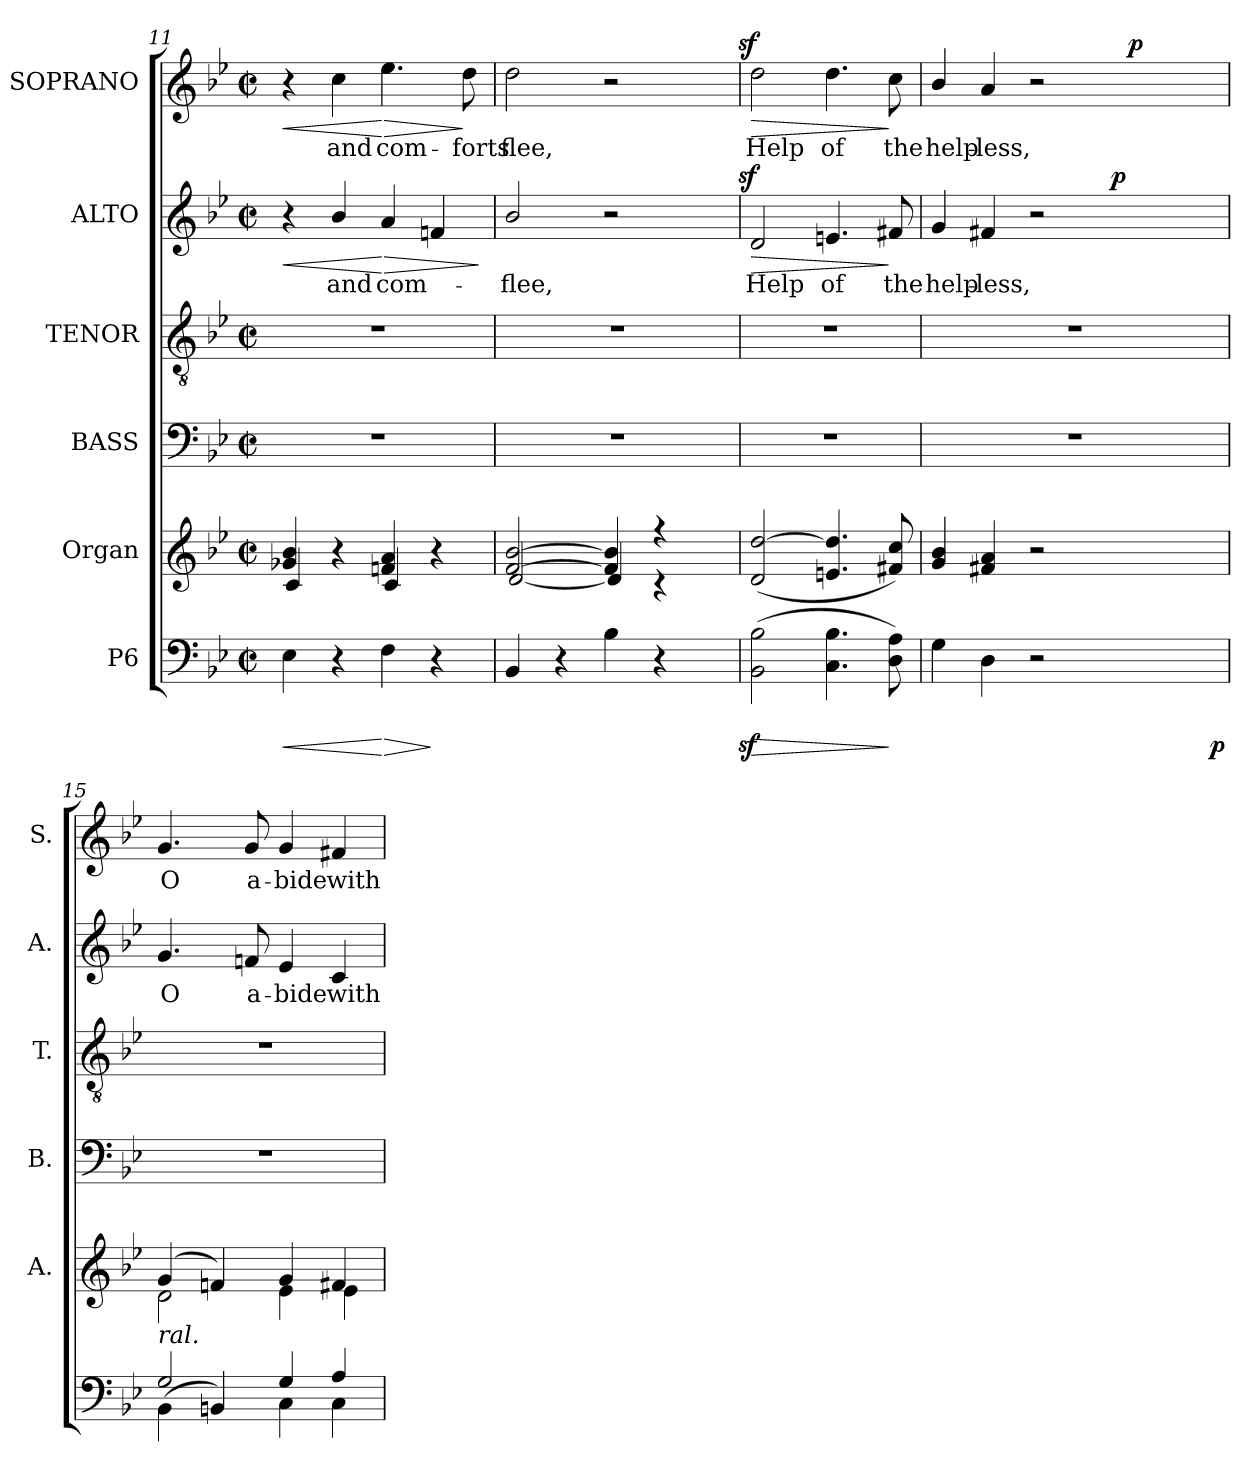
**kern	**dynam	**kern	**kern	**kern	**kern	**text	**dynam	**kern	**text	**dynam
*part6	*part6	*part5	*part4	*part3	*part2	*part2	*part2	*part1	*part1	*part1
*staff6	*staff6	*staff5	*staff4	*staff3	*staff2	*staff2	*staff2	*staff1	*staff1	*staff1
*I"P6	*	*I"Organ	*I"BASS	*I"TENOR	*I"ALTO	*	*	*I"SOPRANO	*	*
*	*	*I'A.	*I'B.	*I'T.	*I'A.	*	*	*I'S.	*	*
!!LO:LB:g=z
*clefF4	*	*clefG2	*clefF4	*clefGv2	*clefG2	*	*	*clefG2	*	*
*	*	*	*	*ITrd7c12	*	*	*	*	*	*
*k[b-e-]	*	*k[b-e-]	*k[b-e-]	*k[b-e-]	*k[b-e-]	*	*	*k[b-e-]	*	*
*B-:	*	*B-:	*B-:	*B-:	*B-:	*	*	*B-:	*	*
*M2/2	*	*M2/2	*M2/2	*M2/2	*M2/2	*	*	*M2/2	*	*
*met(c|)	*	*met(c|)	*met(c|)	*met(c|)	*met(c|)	*	*	*met(c|)	*	*
=11	=11	=11	=11	=11	=11	=11	=11	=11	=11	=11
!	!LO:HP:b	!	!	!	!	!	!LO:HP:b	!	!	!LO:HP:b
*	*	*^	*	*	*	*	*	*	*	*
4E-i\	<	4g-Xi/ 4b-i	4ci/	1r	1r	4r	.	<	4r	.	<
!	!	!	!	!	!	!	!LO:LY:b:color=#000000	!	!	!	!
!	!	!	!	!	!	!	!	!	!	!LO:LY:b:color=#000000	!
4r	.	4r	4ryy	.	.	4b-i/	and	.	4cci\	and	.
!	!LO:HP:n=1:b	!	!	!	!	!	!	!	!	!	!
!	!	!	!	!	!	!	!LO:LY:b:color=#000000	!LO:HP:n=1:b	!	!	!
!	!	!	!	!	!	!	!	!	!	!LO:LY:b:color=#000000	!LO:HP:n=1:b
4Fi\	[ >	4fni/ 4ai	4ci/	.	.	4ai/	com-	[ >	4.ee-i\	com-	[ >
4r	]	4r	4ryy	.	.	4fni/	.	.	.	.	.
!	!	!	!	!	!	!	!	!	!	!LO:LY:b:color=#000000	!
.	.	.	.	.	.	.	.	.	8ddi\	-forts	]
*	*	*v	*v	*	*	*	*	*	*	*	*
.	.	.	.	.	.	.	]	.	.	.
=12	=12	=12	=12	=12	=12	=12	=12	=12	=12	=12
*	*	*^	*	*	*	*	*	*	*	*
!	!	!	!	!	!	!	!LO:LY:b:color=#000000	!	!	!	!
!	!	!	!	!	!	!	!	!	!	!LO:LY:b:color=#000000	!
*^	*	*	*	*	*	*^	*	*	*^	*	*
4BB-i/	2ryy	.	[2fi/ [2b-i	[2di/	1r	1r	2b-i/	2ryy	flee,	.	2ddi\	2ryy	flee,	.
4r	.	.	.	.	.	.	.	.	.	.	.	.	.	.
4B-i\	4ryy	.	4fi/] 4b-i]	4di/]	.	.	2r	4ryy	.	.	2r	4ryy	.	.
4r	8ryy	.	4r	4r	.	.	.	8ryy	.	.	.	8ryy	.	.
.	16ryy	.	.	.	.	.	.	16ryy	.	.	.	16ryy	.	.
.	32ryy	.	.	.	.	.	.	32ryy	.	.	.	32ryy	.	.
.	64ryy	.	.	.	.	.	.	64ryy	.	.	.	64ryy	.	.
.	128...ryy	.	.	.	.	.	.	128...ryy	.	.	.	128...ryy	.	.
.	1024ryy	sf	.	.	.	.	.	1024ryy	.	sf	.	1024ryy	.	sf
=13	=13	=13	=13	=13	=13	=13	=13	=13	=13	=13	=13	=13	=13	=13
!	!	!LO:HP:b	!	!	!	!	!	!	!	!	!	!	!	!
*v	*v	*	*	*	*	*	*v	*v	*	*	*v	*v	*	*
*	*	*v	*v	*	*	*	*	*	*	*	*
*^	*	*^	*	*	*^	*	*	*^	*	*
!	!	!	!	!	!	!	!	!	!LO:LY:b:color=#000000	!LO:HP:b	!	!	!	!
*v	*v	*	*	*	*	*	*v	*v	*	*	*v	*v	*	*
*	*	*v	*v	*	*	*	*	*	*	*	*
*^	*	*^	*	*	*^	*	*	*^	*	*
!	!	!	!	!	!	!	!	!	!	!	!	!	!LO:LY:b:color=#000000	!LO:HP:b
*v	*v	*	*	*	*	*	*v	*v	*	*	*v	*v	*	*
*	*	*v	*v	*	*	*	*	*	*	*	*
(2BB-i\ 2B-i	>	(2di/ [2ddi	1r	1r	2di/	Help	>	2ddi\	Help	>
!	!	!	!	!	!	!LO:LY:b:color=#000000	!	!	!	!
!	!	!	!	!	!	!	!	!	!LO:LY:b:color=#000000	!
4.Ci\ 4.B-i	.	4.eni/ 4.ddi]	.	.	4.eni/	of	.	4.ddi\	of	.
!	!	!	!	!	!	!LO:LY:b:color=#000000	!	!	!	!
!	!	!	!	!	!	!	!	!	!LO:LY:b:color=#000000	!
8Di\ 8Ai)	]	8f#Xi/ 8cci)	.	.	8f#Xi/	the	]	8cci\	the	]
=14	=14	=14	=14	=14	=14	=14	=14	=14	=14	=14
!	!	!	!	!	!	!LO:LY:b:color=#000000	!	!	!	!
!	!	!	!	!	!	!	!	!	!LO:LY:b:color=#000000	!
*^	*	*	*	*	*^	*	*	*^	*	*
4Gi\	2ryy	.	4gi/ 4b-i	1r	1r	4gi/	2ryy	help-	.	4b-i/	2ryy	help-	.
!	!	!	!	!	!	!	!	!LO:LY:b:color=#000000	!	!	!	!	!
!	!	!	!	!	!	!	!	!	!	!	!	!LO:LY:b:color=#000000	!
4Di\	.	.	4f#Xi/ 4ai	.	.	4f#Xi/	.	-less,	.	4ai/	.	-less,	.
2r	4ryy	.	2r	.	.	2r	4ryy	.	.	2r	4ryy	.	.
.	8ryy	.	.	.	.	.	32ryy	.	.	.	16ryy	.	.
.	.	.	.	.	.	.	64ryy	.	.	.	.	.	.
.	.	.	.	.	.	.	128ryy	.	.	.	.	.	.
.	.	.	.	.	.	.	512.ryy	.	.	.	.	.	.
.	.	.	.	.	.	.	8ryy	.	p	.	.	.	.
.	.	.	.	.	.	.	.	.	.	.	64ryy	.	.
.	.	.	.	.	.	.	.	.	.	.	256ryy	.	.
.	.	.	.	.	.	.	.	.	.	.	8ryy	.	p
.	16ryy	.	.	.	.	.	.	.	.	.	.	.	.
.	.	.	.	.	.	.	16ryy	.	.	.	.	.	.
.	32ryy	.	.	.	.	.	.	.	.	.	.	.	.
.	.	.	.	.	.	.	.	.	.	.	32ryy	.	.
.	64ryy	.	.	.	.	.	.	.	.	.	.	.	.
.	128...ryy	.	.	.	.	.	.	.	.	.	.	.	.
.	.	.	.	.	.	.	.	.	.	.	128.ryy	.	.
.	.	.	.	.	.	.	256ryy	.	.	.	.	.	.
.	1024ryy	p	.	.	.	.	1024ryy	.	.	.	.	.	.
*	*	*	*	*	*	*v	*v	*	*	*	*	*	*
*	*	*	*	*	*	*	*	*	*v	*v	*	*
=15	=15	=15	=15	=15	=15	=15	=15	=15	=15	=15	=15
*	*	*	*^	*	*	*	*	*	*	*	*
*	*	*	*	*	*	*	*^	*	*	*^	*	*
!	!	!	!	!	!	!	!	!	!LO:LY:b:color=#000000	!	!	!	!	!
*	*	*	*	*	*	*	*v	*v	*	*	*	*	*	*
*	*	*	*	*	*	*	*	*	*	*v	*v	*	*
*	*	*	*	*	*	*	*^	*	*	*^	*	*
!	!	!	!	!	!	!	!	!	!	!	!LO:TX:a:i:t=ral.	!	!	!
!	!	!	!	!	!	!	!LO:TX:a:i:t=ral.	!	!	!	!	!	!	!
!LO:TX:a:i:t=ral.	!	!	!	!	!	!	!	!	!	!	!	!	!	!
!	!	!	!	!	!	!	!	!	!	!	!	!	!LO:LY:b:color=#000000	!
*	*	*	*	*	*	*	*v	*v	*	*	*	*	*	*
*	*	*	*	*	*	*	*	*	*	*v	*v	*	*
2Gi/	(4BB-i\	.	(4gi/	2di\	1r	1r	4.gi/	O	.	4.gi/	O	.
.	4BBni/)	.	4fni/)	.	.	.	.	.	.	.	.	.
!	!	!	!	!	!	!	!	!LO:LY:b:color=#000000	!	!	!	!
!	!	!	!	!	!	!	!	!	!	!	!LO:LY:b:color=#000000	!
.	.	.	.	.	.	.	8fni/	a-	.	8gi/	a-	.
!	!	!	!	!	!	!	!	!LO:LY:b:color=#000000	!	!	!	!
!	!	!	!	!	!	!	!	!	!	!	!LO:LY:b:color=#000000	!
4Gi/	4Ci\	.	4gi/	4e-i\	.	.	4e-i/	-bide	.	4gi/	-bide	.
!	!	!	!	!	!	!	!	!LO:LY:b:color=#000000	!	!	!	!
!	!	!	!	!	!	!	!	!	!	!	!LO:LY:b:color=#000000	!
4Ai/	4Ci\	.	4f#Xi/	4e-i\	.	.	4ci/	with	.	4f#Xi/	with	.
*v	*v	*	*	*	*	*	*	*	*	*	*	*
*	*	*v	*v	*	*	*	*	*	*	*	*
=	=	=	=	=	=	=	=	=	=	=
*-	*-	*-	*-	*-	*-	*-	*-	*-	*-	*-
